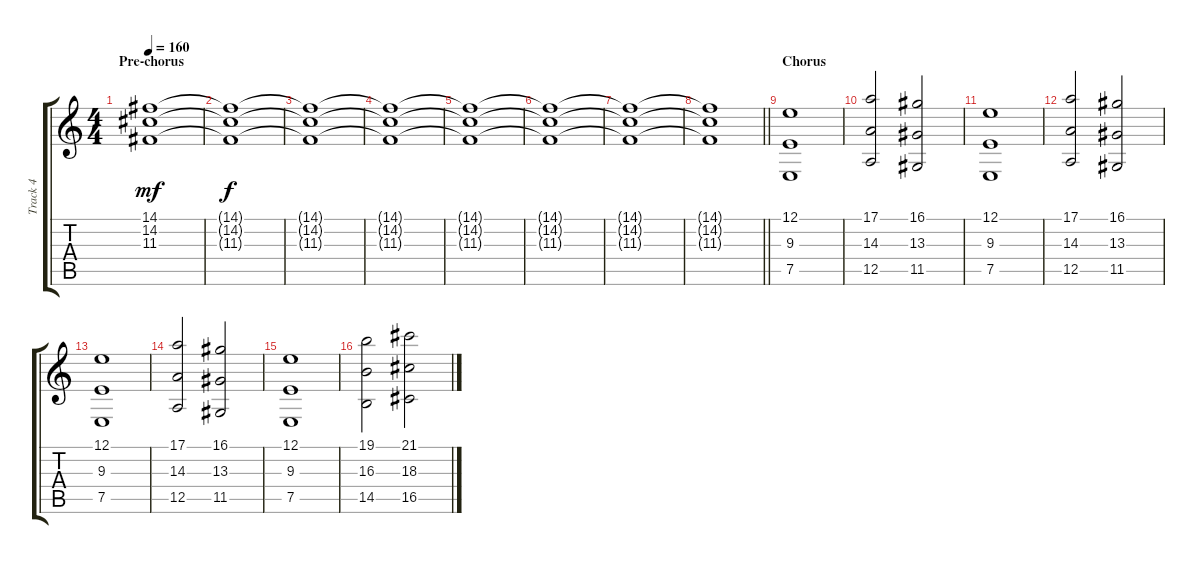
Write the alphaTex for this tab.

\track ("Track 4" "Track 4") {instrument synthstrings1}
\staff {score tabs}
\tuning (E4 B3 G3 D3 A2 E2) {hide}
\ts (4 4)
\section ("" "Pre-chorus")
\tempo 160
\clef g2
\ks c
(14.1 14.2 11.3).1{dy mf} |
(14.1{t} 14.2{t} 11.3{t}).1{dy f} |
(14.1{t} 14.2{t} 11.3{t}).1 |
(14.1{t} 14.2{t} 11.3{t}).1 |
(14.1{t} 14.2{t} 11.3{t}).1 |
(14.1{t} 14.2{t} 11.3{t}).1 |
(14.1{t} 14.2{t} 11.3{t}).1 |
\barLineRight lightlight
(14.1{t} 14.2{t} 11.3{t}).1 |
\section ("" "Chorus")
(12.1 9.3 7.5).1 |
(17.1 14.3 12.5).2 (16.1 13.3 11.5).2 |
(12.1 9.3 7.5).1 |
(17.1 14.3 12.5).2 (16.1 13.3 11.5).2 |
(12.1 9.3 7.5).1 |
(17.1 14.3 12.5).2 (16.1 13.3 11.5).2 |
(12.1 9.3 7.5).1 |
(19.1 16.3 14.5).2 (21.1 18.3 16.5).2
